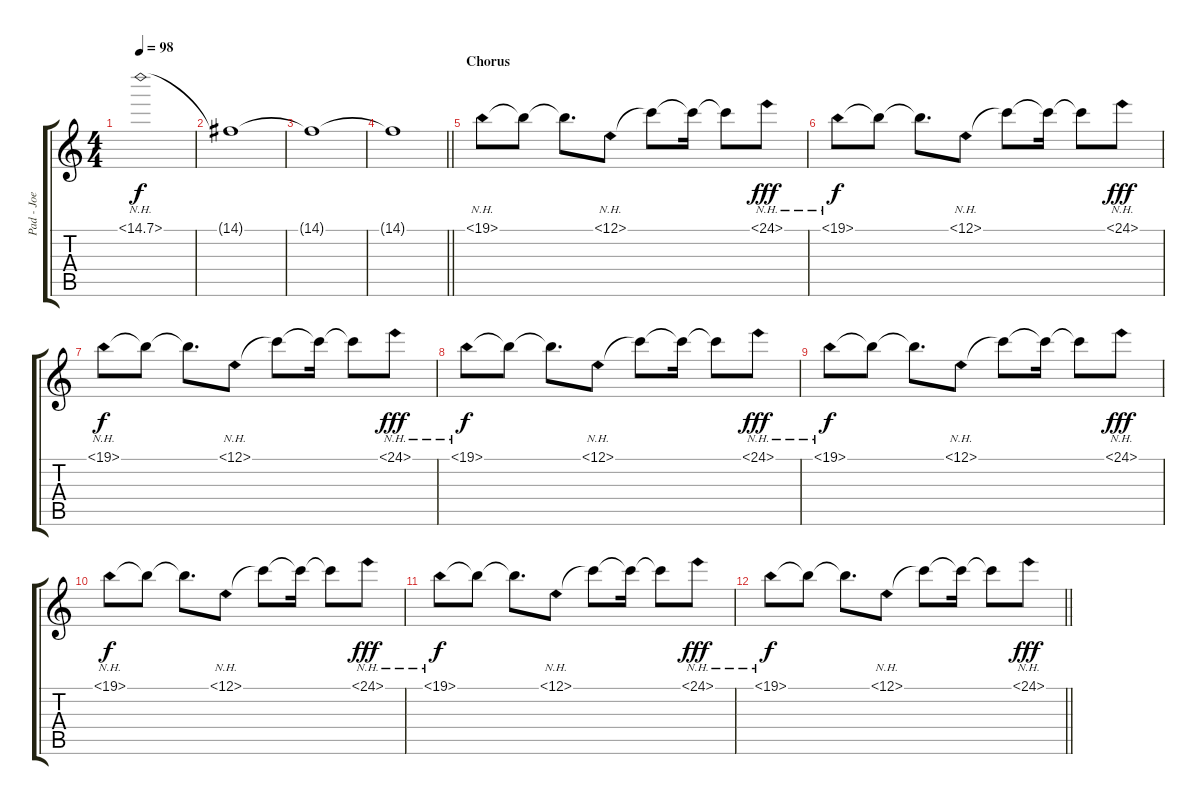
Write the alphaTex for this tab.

\track ("Pad - Joe Hahn" "Pad - Joe ") {instrument lead1square}
\staff {score tabs}
\tuning (E4 B3 G3 D3 A2 E2) {hide}
\ts (4 4)
\tempo 98
\clef g2
\ks c
14.1{nh}.1{dy f} |
14.1{t}.1 |
14.1{t}.1 |
\barLineRight lightlight
14.1{t}.1 |
\section ("" "Chorus")
19.1{nh}.8 19.1{t}.8 19.1{t}.8{d} 20.1{nh}.8 20.1{t}.8 20.1{t}.16 20.1{t}.8 24.1{nh}.8{dy fff} |
19.1{nh}.8{dy f} 19.1{t}.8 19.1{t}.8{d} 20.1{nh}.8 20.1{t}.8 20.1{t}.16 20.1{t}.8 24.1{nh}.8{dy fff} |
19.1{nh}.8{dy f} 19.1{t}.8 19.1{t}.8{d} 20.1{nh}.8 20.1{t}.8 20.1{t}.16 20.1{t}.8 24.1{nh}.8{dy fff} |
19.1{nh}.8{dy f} 19.1{t}.8 19.1{t}.8{d} 20.1{nh}.8 20.1{t}.8 20.1{t}.16 20.1{t}.8 24.1{nh}.8{dy fff} |
19.1{nh}.8{dy f} 19.1{t}.8 19.1{t}.8{d} 20.1{nh}.8 20.1{t}.8 20.1{t}.16 20.1{t}.8 24.1{nh}.8{dy fff} |
19.1{nh}.8{dy f} 19.1{t}.8 19.1{t}.8{d} 20.1{nh}.8 20.1{t}.8 20.1{t}.16 20.1{t}.8 24.1{nh}.8{dy fff} |
19.1{nh}.8{dy f} 19.1{t}.8 19.1{t}.8{d} 20.1{nh}.8 20.1{t}.8 20.1{t}.16 20.1{t}.8 24.1{nh}.8{dy fff} |
\barLineRight lightlight
19.1{nh}.8{dy f} 19.1{t}.8 19.1{t}.8{d} 20.1{nh}.8 20.1{t}.8 20.1{t}.16 20.1{t}.8 24.1{nh}.8{dy fff}
